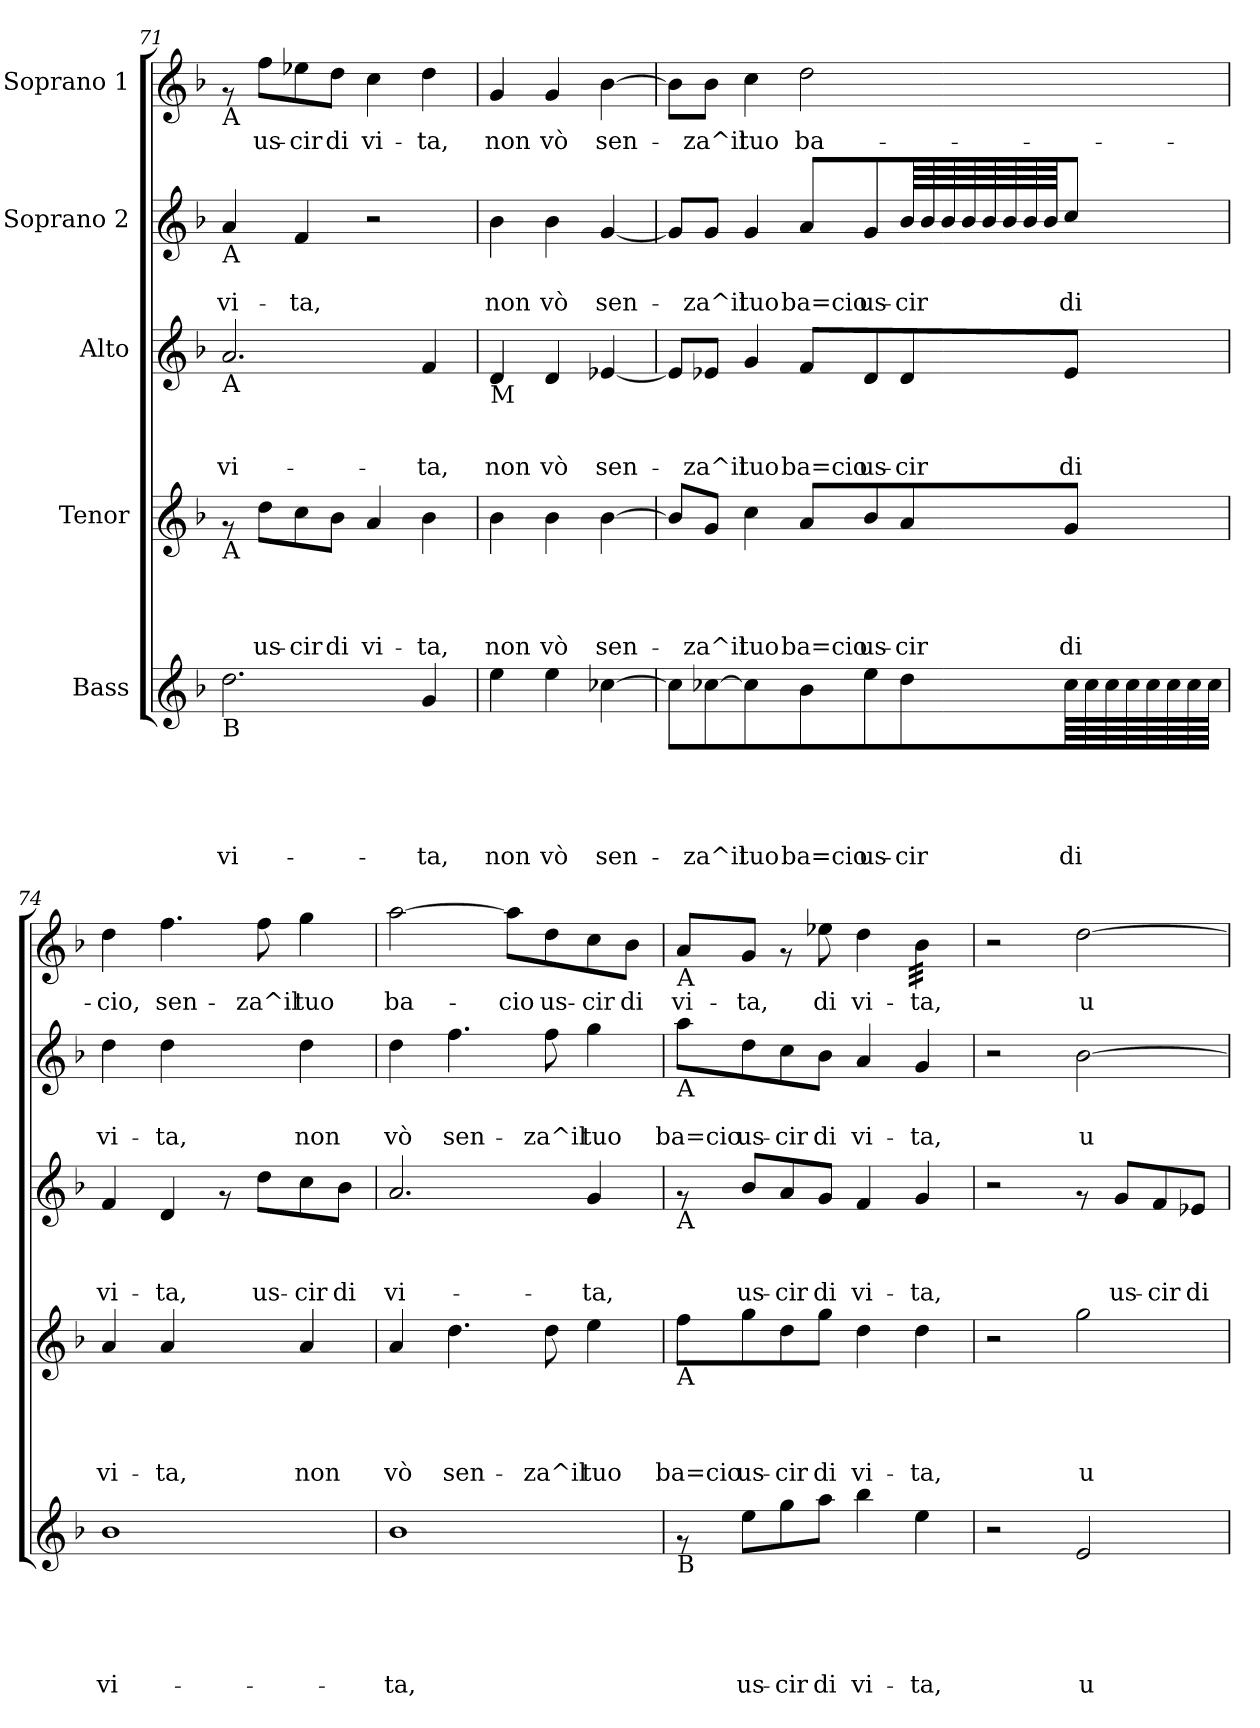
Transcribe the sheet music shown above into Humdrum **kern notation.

**kern	**text	**text	**text	**text	**text	**kern	**text	**text	**text	**text	**kern	**text	**text	**text	**kern	**text	**text	**kern	**text
*part5	*part5	*part5	*part5	*part5	*part5	*part4	*part4	*part4	*part4	*part4	*part3	*part3	*part3	*part3	*part2	*part2	*part2	*part1	*part1
*staff5	*staff5	*staff5	*staff5	*staff5	*staff5	*staff4	*staff4	*staff4	*staff4	*staff4	*staff3	*staff3	*staff3	*staff3	*staff2	*staff2	*staff2	*staff1	*staff1
*I"Bass	*	*	*	*	*	*I"Tenor	*	*	*	*	*I"Alto	*	*	*	*I"Soprano 2	*	*	*I"Soprano 1	*
!!LO:LB:g=z
*clefG2	*	*	*	*	*	*clefG2	*	*	*	*	*clefG2	*	*	*	*clefG2	*	*	*clefG2	*
*k[b-]	*	*	*	*	*	*k[b-]	*	*	*	*	*k[b-]	*	*	*	*k[b-]	*	*	*k[b-]	*
*F:	*	*	*	*	*	*F:	*	*	*	*	*F:	*	*	*	*F:	*	*	*F:	*
=71	=71	=71	=71	=71	=71	=71	=71	=71	=71	=71	=71	=71	=71	=71	=71	=71	=71	=71	=71
!	!	!	!	!	!	!	!	!	!	!	!	!	!	!	!	!	!	!LO:TX:b:t=A	!
!	!	!	!	!	!	!	!	!	!	!	!	!	!	!	!LO:TX:b:t=A	!	!	!	!
!	!	!	!	!	!	!	!	!	!	!	!LO:TX:b:t=A	!	!	!	!	!	!	!	!
!	!	!	!	!	!	!LO:TX:b:t=A	!	!	!	!	!	!	!	!	!	!	!	!	!
!LO:TX:b:t=B	!	!	!	!	!	!	!	!	!	!	!	!	!	!	!	!	!	!	!
!	!	!	!	!	!LO:LY:b	!	!	!	!	!	!	!	!	!LO:LY:b	!	!	!LO:LY:b	!	!
2.dd\	.	.	.	.	vi-	8rf	.	.	.	.	2.a/	.	.	vi-	4a/	.	vi-	8rf	.
!	!	!	!	!	!	!	!	!	!	!LO:LY:b	!	!	!	!	!	!	!	!	!LO:LY:b
.	.	.	.	.	.	8dd\L	.	.	.	us-	.	.	.	.	.	.	.	8ff\L	us-
!	!	!	!	!	!	!	!	!	!	!LO:LY:b	!	!	!	!	!	!	!LO:LY:b	!	!LO:LY:b
.	.	.	.	.	.	8cc\	.	.	.	-cir	.	.	.	.	4f/	.	-ta,	8ee-X\	-cir
!	!	!	!	!	!	!	!	!	!	!LO:LY:b	!	!	!	!	!	!	!	!	!LO:LY:b
.	.	.	.	.	.	8b-\J	.	.	.	di	.	.	.	.	.	.	.	8dd\J	di
!	!	!	!	!	!	!	!	!	!	!LO:LY:b	!	!	!	!	!	!	!	!	!LO:LY:b
.	.	.	.	.	.	4a/	.	.	.	vi-	.	.	.	.	2r	.	.	4cc\	vi-
!	!	!	!	!	!LO:LY:b	!	!	!	!	!LO:LY:b	!	!	!	!LO:LY:b	!	!	!	!	!LO:LY:b
4g/	.	.	.	.	-ta,	4b-\	.	.	.	-ta,	4f/	.	.	-ta,	.	.	.	4dd\	-ta,
=72	=72	=72	=72	=72	=72	=72	=72	=72	=72	=72	=72	=72	=72	=72	=72	=72	=72	=72	=72
!	!	!	!	!	!	!	!	!	!	!	!LO:TX:b:t=M	!	!	!	!	!	!	!	!
!	!	!	!	!	!LO:LY:b	!	!	!	!	!LO:LY:b	!	!	!	!LO:LY:b	!	!	!LO:LY:b	!	!LO:LY:b
4ee\	.	.	.	.	non	4b-:\	.	.	.	non	4d/	.	.	non	4b-:\	.	non	4g:/	non
!	!	!	!	!	!LO:LY:b	!	!	!	!	!LO:LY:b	!	!	!	!LO:LY:b	!	!	!LO:LY:b	!	!LO:LY:b
4ee\	.	.	.	.	vò	4b-\	.	.	.	vò	4d/	.	.	vò	4b-\	.	vò	4g/	vò
!	!	!	!	!	!LO:LY:b	!	!	!	!	!LO:LY:b	!	!	!	!LO:LY:b	!	!	!LO:LY:b	!	!LO:LY:b
[>4cc-X:\	.	.	.	.	sen-	[>4b-\	.	.	.	sen-	[<4e-X/	.	.	sen-	[<4g/	.	sen-	[>4b-\	sen-
=73	=73	=73	=73	=73	=73	=73	=73	=73	=73	=73	=73	=73	=73	=73	=73	=73	=73	=73	=73
8cc-\L]	.	.	.	.	.	8b-/L]	.	.	.	.	8e-/L]	.	.	.	8g/L]	.	.	8b-\L]	.
!	!	!	!	!	!LO:LY:b	!	!	!	!	!LO:LY:b	!	!	!	!LO:LY:b	!	!	!LO:LY:b	!	!LO:LY:b
[<8cc-X\J	.	.	.	.	-za^il	8g/J	.	.	.	-za^il	8e-X/J	.	.	-za^il	8g/J	.	-za^il	8b-\J	-za^il
!	!	!	!	!	!LO:LY:b	!	!	!	!	!LO:LY:b	!	!	!	!LO:LY:b	!	!	!LO:LY:b	!	!LO:LY:b
4cc-\]	.	.	.	.	tuo	4cc\	.	.	.	tuo	4g/	.	.	tuo	4g/	.	tuo	4cc\	tuo
!	!	!	!	!	!LO:LY:b	!	!	!	!	!LO:LY:b	!	!	!	!LO:LY:b	!	!	!LO:LY:b	!	!LO:LY:b
8b-\L	.	.	.	.	ba=cio	8a/L	.	.	.	ba=cio	8f/L	.	.	ba=cio	8a/L	.	ba=cio	2dd\	ba-
!	!	!	!	!	!LO:LY:b	!	!	!	!	!LO:LY:b	!	!	!	!LO:LY:b	!	!	!LO:LY:b	!	!
8ee\	.	.	.	.	us-	8b-/	.	.	.	us-	8d/	.	.	us-	8g/	.	us-	.	.
!	!	!	!	!	!LO:LY:b	!	!	!	!	!LO:LY:b	!	!	!	!LO:LY:b	!	!	!LO:LY:b	!	!
*	*	*	*	*	*	*	*	*	*	*	*	*	*	*	*tremolo	*	*	*	*
8dd\	.	.	.	.	-cir	8a/	.	.	.	-cir	8d/	.	.	-cir	64b-/	.	-cir	.	.
.	.	.	.	.	.	.	.	.	.	.	.	.	.	.	64b-/	.	.	.	.
.	.	.	.	.	.	.	.	.	.	.	.	.	.	.	64b-/	.	.	.	.
.	.	.	.	.	.	.	.	.	.	.	.	.	.	.	64b-/	.	.	.	.
.	.	.	.	.	.	.	.	.	.	.	.	.	.	.	64b-/	.	.	.	.
.	.	.	.	.	.	.	.	.	.	.	.	.	.	.	64b-/	.	.	.	.
.	.	.	.	.	.	.	.	.	.	.	.	.	.	.	64b-/	.	.	.	.
.	.	.	.	.	.	.	.	.	.	.	.	.	.	.	64b-/	.	.	.	.
*	*	*	*	*	*	*	*	*	*	*	*	*	*	*	*Xtremolo	*	*	*	*
!	!	!	!	!	!LO:LY:b	!	!	!	!	!LO:LY:b	!	!	!	!LO:LY:b	!	!	!LO:LY:b	!	!
*tremolo	*	*	*	*	*	*	*	*	*	*	*	*	*	*	*	*	*	*	*
64cc-\	.	.	.	.	di	8g/J	.	.	.	di	8e-/J	.	.	di	8cc/J	.	di	.	.
64cc-\	.	.	.	.	.	.	.	.	.	.	.	.	.	.	.	.	.	.	.
64cc-\	.	.	.	.	.	.	.	.	.	.	.	.	.	.	.	.	.	.	.
64cc-\	.	.	.	.	.	.	.	.	.	.	.	.	.	.	.	.	.	.	.
64cc-\	.	.	.	.	.	.	.	.	.	.	.	.	.	.	.	.	.	.	.
64cc-\	.	.	.	.	.	.	.	.	.	.	.	.	.	.	.	.	.	.	.
64cc-\	.	.	.	.	.	.	.	.	.	.	.	.	.	.	.	.	.	.	.
64cc-\JJJJ	.	.	.	.	.	.	.	.	.	.	.	.	.	.	.	.	.	.	.
*Xtremolo	*	*	*	*	*	*	*	*	*	*	*	*	*	*	*	*	*	*	*
=74	=74	=74	=74	=74	=74	=74	=74	=74	=74	=74	=74	=74	=74	=74	=74	=74	=74	=74	=74
!	!	!	!	!	!LO:LY:b	!	!	!	!	!LO:LY:b	!	!	!	!LO:LY:b	!	!	!LO:LY:b	!	!LO:LY:b
1b-	.	.	.	.	vi-	4a/	.	.	.	vi-	4f/	.	.	vi-	4dd\	.	vi-	4dd\	-cio,
!	!	!	!	!	!	!	!	!	!	!LO:LY:b	!	!	!	!LO:LY:b	!	!	!LO:LY:b	!	!LO:LY:b
.	.	.	.	.	.	4a/	.	.	.	-ta,	4d/	.	.	-ta,	4dd\	.	-ta,	4.ff\	sen-
.	.	.	.	.	.	4ryy	.	.	.	.	8rf	.	.	.	4ryy	.	.	.	.
!	!	!	!	!	!	!	!	!	!	!	!	!	!	!LO:LY:b	!	!	!	!	!LO:LY:b
.	.	.	.	.	.	.	.	.	.	.	8dd\L	.	.	us-	.	.	.	8ff\	-za^il
!	!	!	!	!	!	!	!	!	!	!LO:LY:b	!	!	!	!LO:LY:b	!	!	!LO:LY:b	!	!LO:LY:b
.	.	.	.	.	.	4a:/	.	.	.	non	8cc\	.	.	-cir	4dd:\	.	non	4gg\	tuo
!	!	!	!	!	!	!	!	!	!	!	!	!	!	!LO:LY:b	!	!	!	!	!
.	.	.	.	.	.	.	.	.	.	.	8b-\J	.	.	di	.	.	.	.	.
=75	=75	=75	=75	=75	=75	=75	=75	=75	=75	=75	=75	=75	=75	=75	=75	=75	=75	=75	=75
!	!	!	!	!	!LO:LY:b	!	!	!	!	!LO:LY:b	!	!	!	!LO:LY:b	!	!	!LO:LY:b	!	!LO:LY:b
1b-	.	.	.	.	-ta,	4a/	.	.	.	vò	2.a/	.	.	vi-	4dd\	.	vò	[>2aa\	ba-
!	!	!	!	!	!	!	!	!	!	!LO:LY:b	!	!	!	!	!	!	!LO:LY:b	!	!
.	.	.	.	.	.	4.dd\	.	.	.	sen-	.	.	.	.	4.ff\	.	sen-	.	.
!	!	!	!	!	!	!	!	!	!	!	!	!	!	!	!	!	!	!	!LO:LY:b
.	.	.	.	.	.	.	.	.	.	.	.	.	.	.	.	.	.	8aa\L]	-cio
!	!	!	!	!	!	!	!	!	!	!LO:LY:b	!	!	!	!	!	!	!LO:LY:b	!	!LO:LY:b
.	.	.	.	.	.	8dd\	.	.	.	-za^il	.	.	.	.	8ff\	.	-za^il	8dd\	us-
!	!	!	!	!	!	!	!	!	!	!LO:LY:b	!	!	!	!LO:LY:b	!	!	!LO:LY:b	!	!LO:LY:b
.	.	.	.	.	.	4ee\	.	.	.	tuo	4g/	.	.	-ta,	4gg\	.	tuo	8cc\	-cir
!	!	!	!	!	!	!	!	!	!	!	!	!	!	!	!	!	!	!	!LO:LY:b
.	.	.	.	.	.	.	.	.	.	.	.	.	.	.	.	.	.	8b-\J	di
!!LO:PB:g=z
=76	=76	=76	=76	=76	=76	=76	=76	=76	=76	=76	=76	=76	=76	=76	=76	=76	=76	=76	=76
!	!	!	!	!	!	!	!	!	!	!	!	!	!	!	!	!	!	!LO:TX:b:t=A	!
!	!	!	!	!	!	!	!	!	!	!	!	!	!	!	!LO:TX:b:t=A	!	!	!	!
!	!	!	!	!	!	!	!	!	!	!	!LO:TX:b:t=A	!	!	!	!	!	!	!	!
!	!	!	!	!	!	!LO:TX:b:t=A	!	!	!	!	!	!	!	!	!	!	!	!	!
!LO:TX:b:t=B	!	!	!	!	!	!	!	!	!	!	!	!	!	!	!	!	!	!	!
!	!	!	!	!	!	!	!	!	!	!LO:LY:b	!	!	!	!	!	!	!LO:LY:b	!	!LO:LY:b
8rf	.	.	.	.	.	8ff\L	.	.	.	ba=cio	8rf	.	.	.	8aa\L	.	ba=cio	8a/L	vi-
!	!	!	!	!	!LO:LY:b	!	!	!	!	!LO:LY:b	!	!	!	!LO:LY:b	!	!	!LO:LY:b	!	!LO:LY:b
8ee\L	.	.	.	.	us-	8gg\	.	.	.	us-	8b-/L	.	.	us-	8dd\	.	us-	8g/J	-ta,
!	!	!	!	!	!LO:LY:b	!	!	!	!	!LO:LY:b	!	!	!	!LO:LY:b	!	!	!LO:LY:b	!	!
8gg\	.	.	.	.	-cir	8dd\	.	.	.	-cir	8a/	.	.	-cir	8cc\	.	-cir	8rf	.
!	!	!	!	!	!LO:LY:b	!	!	!	!	!LO:LY:b	!	!	!	!LO:LY:b	!	!	!LO:LY:b	!	!LO:LY:b
8aa\J	.	.	.	.	di	8gg\J	.	.	.	di	8g/J	.	.	di	8b-\J	.	di	8ee-X\	di
!	!	!	!	!	!LO:LY:b	!	!	!	!	!LO:LY:b	!	!	!	!LO:LY:b	!	!	!LO:LY:b	!	!LO:LY:b
4bb-\	.	.	.	.	vi-	4dd\	.	.	.	vi-	4f/	.	.	vi-	4a/	.	vi-	4dd\	vi-
!	!	!	!	!	!LO:LY:b	!	!	!	!	!LO:LY:b	!	!	!	!LO:LY:b	!	!	!LO:LY:b	!	!LO:LY:b
*	*	*	*	*	*	*	*	*	*	*	*	*	*	*	*	*	*	*tremolo	*
4ee\	.	.	.	.	-ta,	4dd\	.	.	.	-ta,	4g/	.	.	-ta,	4g/	.	-ta,	32b-\LLL	-ta,
.	.	.	.	.	.	.	.	.	.	.	.	.	.	.	.	.	.	32b-\	.
.	.	.	.	.	.	.	.	.	.	.	.	.	.	.	.	.	.	32b-\	.
.	.	.	.	.	.	.	.	.	.	.	.	.	.	.	.	.	.	32b-\	.
.	.	.	.	.	.	.	.	.	.	.	.	.	.	.	.	.	.	32b-\	.
.	.	.	.	.	.	.	.	.	.	.	.	.	.	.	.	.	.	32b-\	.
.	.	.	.	.	.	.	.	.	.	.	.	.	.	.	.	.	.	32b-\	.
.	.	.	.	.	.	.	.	.	.	.	.	.	.	.	.	.	.	32b-\JJJ	.
*	*	*	*	*	*	*	*	*	*	*	*	*	*	*	*	*	*	*Xtremolo	*
=77	=77	=77	=77	=77	=77	=77	=77	=77	=77	=77	=77	=77	=77	=77	=77	=77	=77	=77	=77
2r	.	.	.	.	.	2r	.	.	.	.	2r	.	.	.	2r	.	.	2r	.
!	!	!	!	!	!LO:LY:b	!	!	!	!	!LO:LY:b	!	!	!	!	!	!	!LO:LY:b	!	!LO:LY:b
2e/	.	.	.	.	u-	2gg\	.	.	.	u-	8rf	.	.	.	[>2b-\	.	u-	[>2dd\	u-
!	!	!	!	!	!	!	!	!	!	!	!	!	!	!LO:LY:b	!	!	!	!	!
.	.	.	.	.	.	.	.	.	.	.	8g/L	.	.	us-	.	.	.	.	.
!	!	!	!	!	!	!	!	!	!	!	!	!	!	!LO:LY:b	!	!	!	!	!
.	.	.	.	.	.	.	.	.	.	.	8f/	.	.	-cir	.	.	.	.	.
!	!	!	!	!	!	!	!	!	!	!	!	!	!	!LO:LY:b	!	!	!	!	!
.	.	.	.	.	.	.	.	.	.	.	8e-X/J	.	.	di	.	.	.	.	.
=	=	=	=	=	=	=	=	=	=	=	=	=	=	=	=	=	=	=	=
*-	*-	*-	*-	*-	*-	*-	*-	*-	*-	*-	*-	*-	*-	*-	*-	*-	*-	*-	*-
